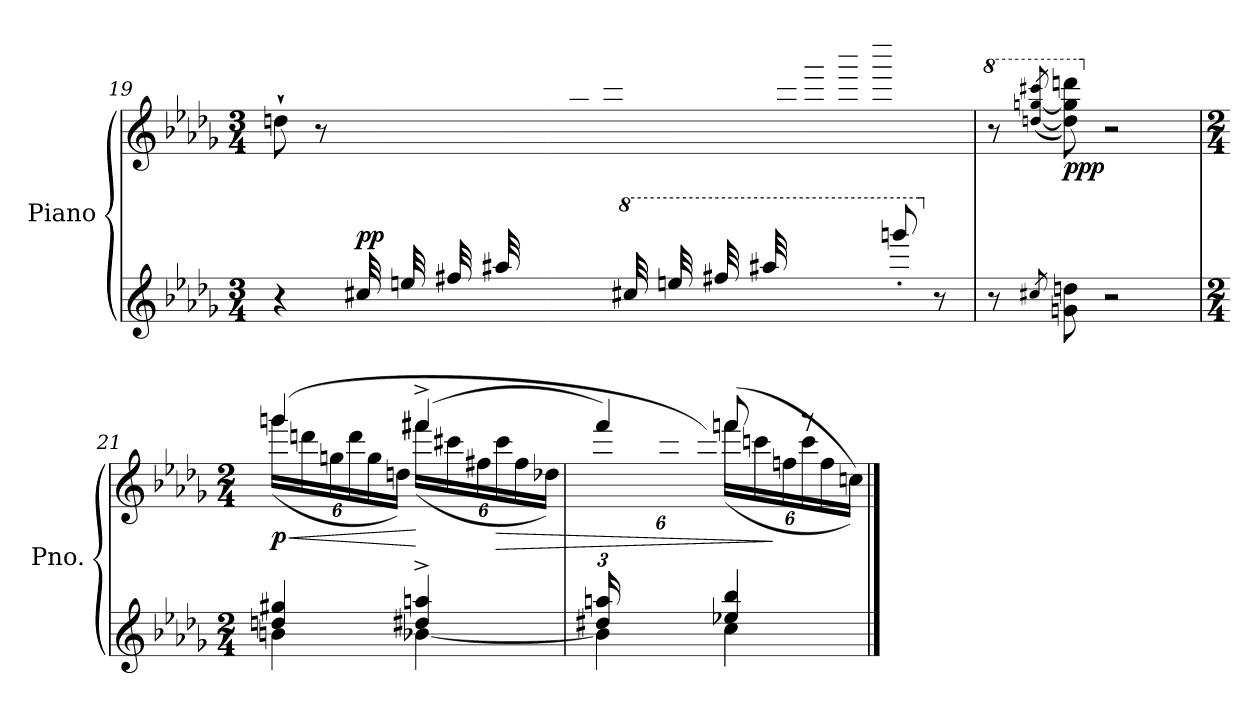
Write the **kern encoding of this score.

**kern	**kern	**dynam
*part1	*part1	*part1
*staff2	*staff1	*staff1/2
*I"Piano	*	*
*I'Pno.	*	*
!!LO:PB:g=z
*clefG2	*clefG2	*
*k[b-e-a-d-g-]	*k[b-e-a-d-g-]	*
*M3/4	*M3/4	*
=19	=19	=19
*	*^	*
4r	8ddn`\	4.ryy	.
.	8r	.	.
!	!	!	!LO:DY:a=2
32cc#X/LLL	8ryy	.	pp
32een/	.	.	.
32ff#X/	.	.	.
32aa#X/	.	.	.
8ryy	8ryy	32ddn\	.
.	.	32ggn\	.
.	.	32bbn\	.
.	.	32dddn\JJJ	.
*8va	*	*	*
32ccc#X/LLL	4ryy	8ryy	.
32eeen/	.	.	.
32fff#X/	.	.	.
32aaa#X/	.	.	.
8ryy	.	32ddd\	.
.	.	32gggn\	.
.	.	32bbbn\	.
.	.	32ddddn\JJ	.
8ggggn'/J	8ryy	4ryy	.
*X8va	*	*	*
8r	8ryy	.	.
*	*v	*v	*
=20	=20	=20
*	*8va	*
8r	8r	.
8qcc#X/	(>[8qdddn/ [8qgggn/ 8qcccc#X/	.
!	!	!LO:DY:b
8gn\ 8ddn\	8ddd\] 8ggg\] 8ddddn\)	ppp
*	*X8va	*
2r	2r	.
!!LO:LB:g=z
=21	=21	=21
*M2/4	*M2/4	*
*^	*	*
!	!	!	!LO:HP:b
*	*	*^	*
*	*	*	*Xbrackettup	*
!	!	!	!	!LO:DY:n=1:b
4ddn/ 4gg#X/	4bn\	(>4gggn/	(>24ggg\LL	< p
.	.	.	24dddn\	.
.	.	.	24ggn\	.
.	.	.	24ddd\	.
.	.	.	24gg\	.
.	.	.	24ddn\JJ)	.
4dd#X/^ 4aan/^	[4b-X\	(>4fff#X^/	(>24fff#\LL	[
.	.	.	24ccc#X\	.
.	.	.	24ff#X\	.
!	!	!	!	!LO:HP:b
.	.	.	24ccc#\	>
.	.	.	24ff#\	.
.	.	.	24dd-X\JJ)	.
*v	*v	*	*	*
=22	=22	=22	=22
*Xbrackettup	*	*	*
*^	*	*	*
*	*^	*	*	*
(>24dd#X/ 24aan/LL	4ryy	4b-\]	4fff/)	24ryy	.
24%11ryy	.	.	.	24cc#X\	.
.	.	.	.	24ff#X\	.
.	.	.	.	24ccc#X\	.
.	.	.	.	24ff#\	.
.	.	.	.	24ccc#\JJ)	.
.	4ee-X/ 4bb-/	4cc\	(>8fffn/)	(<24fff\LL	.
.	.	.	.	24cccn\	.
.	.	.	.	24ffn\	]
.	.	.	8r	24ccc\	.
.	.	.	.	24ff\	.
.	.	.	.	24ccn\JJ))	.
*v	*v	*v	*	*	*
*	*v	*v	*
==	==	==
*-	*-	*-
